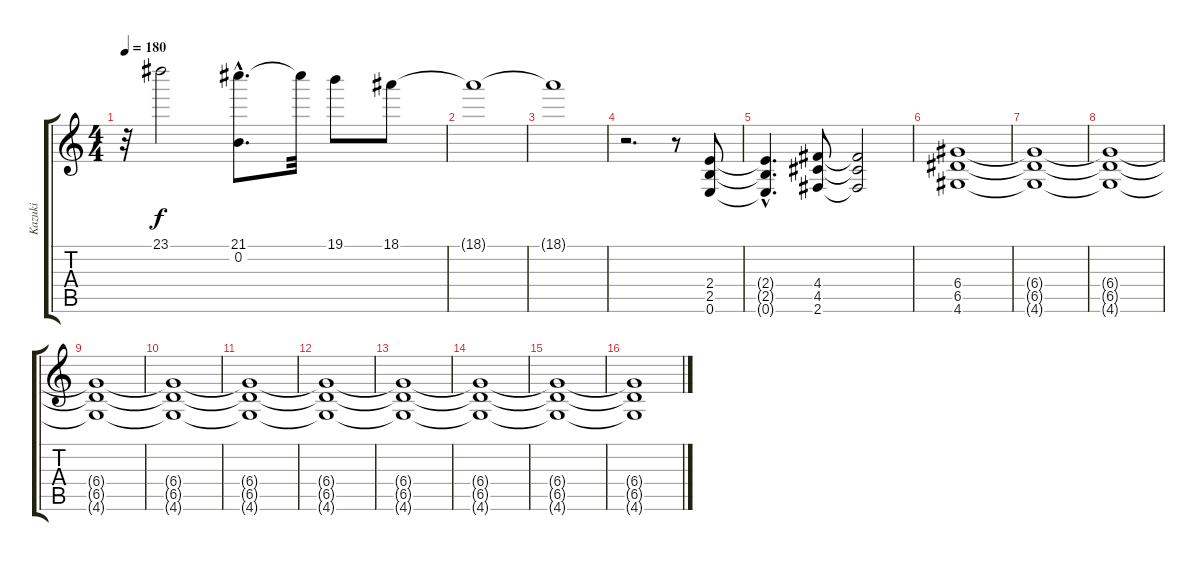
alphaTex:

\track ("Kazuki" "Kazuki") {instrument distortionguitar}
\staff {score tabs}
\tuning (E4 B3 G3 D3 A2 E2) {hide}
\ts (4 4)
\tempo 180
\clef g2
\ks c
r.32{dy f} 23.1.2 (21.1{hac} 0.2{hac}).8{d} 21.1{t}.32 19.1.8 18.1.8 |
18.1{t}.1 |
18.1{t}.1 |
r.2{d} r.8 (2.4 2.5 0.6).8 |
(2.4{hac t} 2.5{hac t} 0.6{hac t}).4{d} (4.4 4.5 2.6).8 (4.4{t} 4.5{t} 2.6{t}).2 |
(6.4 6.5 4.6).1 |
(6.4{t} 6.5{t} 4.6{t}).1 |
(6.4{t} 6.5{t} 4.6{t}).1 |
(6.4{t} 6.5{t} 4.6{t}).1 |
(6.4{t} 6.5{t} 4.6{t}).1 |
(6.4{t} 6.5{t} 4.6{t}).1 |
(6.4{t} 6.5{t} 4.6{t}).1 |
(6.4{t} 6.5{t} 4.6{t}).1 |
(6.4{t} 6.5{t} 4.6{t}).1 |
(6.4{t} 6.5{t} 4.6{t}).1 |
(6.4{t} 6.5{t} 4.6{t}).1
